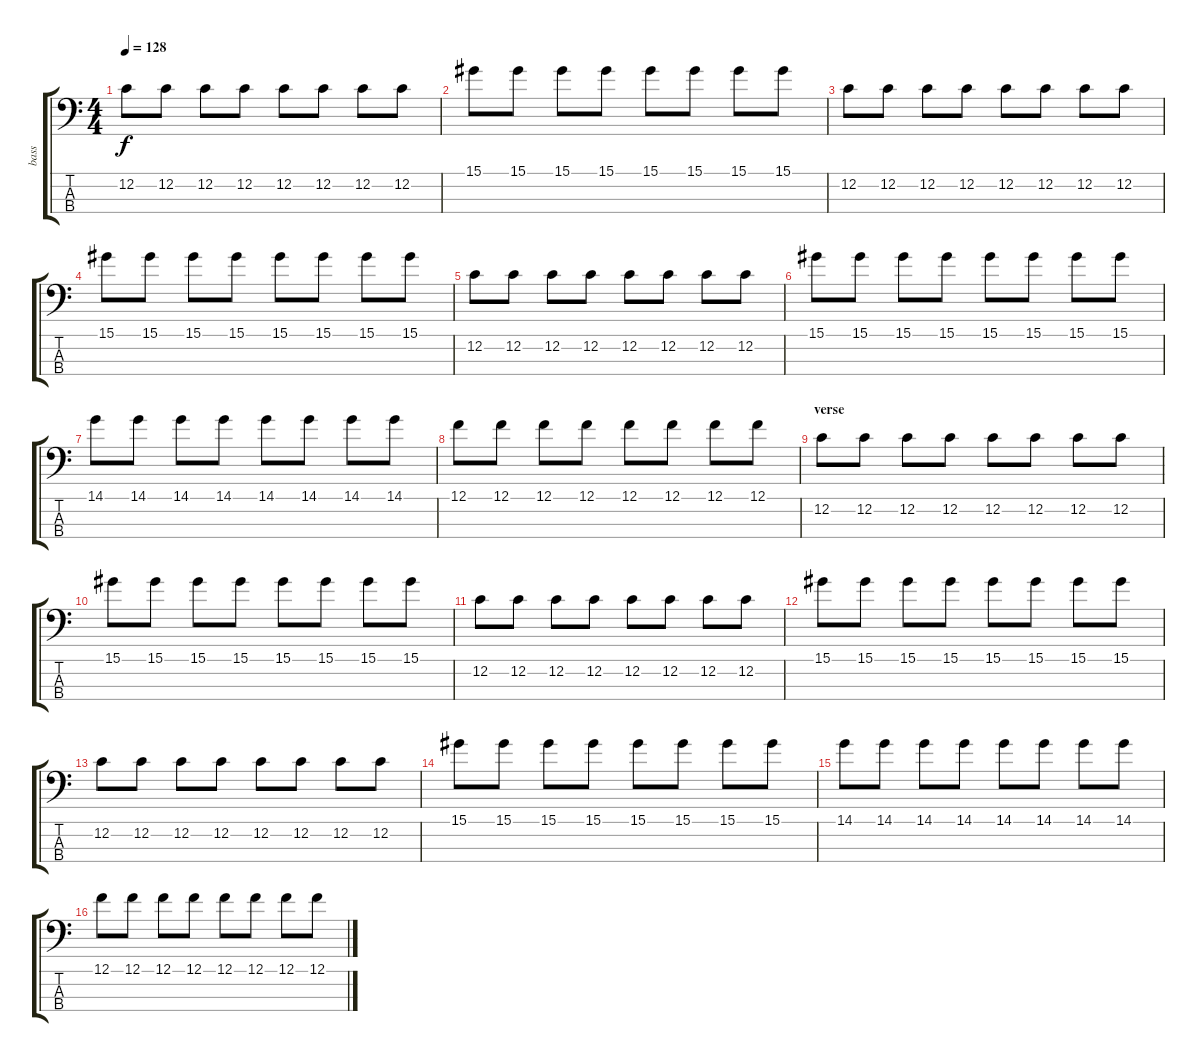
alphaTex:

\track ("bass" "bass") {instrument electricbasspick}
\staff {score tabs}
\tuning (F2 C2 G1 D1) {hide}
\ts (4 4)
\tempo 128
\clef f4
\ks c
12.2.8{dy f instrument electricbasspick} 12.2.8 12.2.8 12.2.8 12.2.8 12.2.8 12.2.8 12.2.8 |
15.1.8 15.1.8 15.1.8 15.1.8 15.1.8 15.1.8 15.1.8 15.1.8 |
12.2.8 12.2.8 12.2.8 12.2.8 12.2.8 12.2.8 12.2.8 12.2.8 |
15.1.8 15.1.8 15.1.8 15.1.8 15.1.8 15.1.8 15.1.8 15.1.8 |
12.2.8 12.2.8 12.2.8 12.2.8 12.2.8 12.2.8 12.2.8 12.2.8 |
15.1.8 15.1.8 15.1.8 15.1.8 15.1.8 15.1.8 15.1.8 15.1.8 |
14.1.8 14.1.8 14.1.8 14.1.8 14.1.8 14.1.8 14.1.8 14.1.8 |
12.1.8 12.1.8 12.1.8 12.1.8 12.1.8 12.1.8 12.1.8 12.1.8 |
\section ("" "verse")
12.2.8 12.2.8 12.2.8 12.2.8 12.2.8 12.2.8 12.2.8 12.2.8 |
15.1.8 15.1.8 15.1.8 15.1.8 15.1.8 15.1.8 15.1.8 15.1.8 |
12.2.8 12.2.8 12.2.8 12.2.8 12.2.8 12.2.8 12.2.8 12.2.8 |
15.1.8 15.1.8 15.1.8 15.1.8 15.1.8 15.1.8 15.1.8 15.1.8 |
12.2.8 12.2.8 12.2.8 12.2.8 12.2.8 12.2.8 12.2.8 12.2.8 |
15.1.8 15.1.8 15.1.8 15.1.8 15.1.8 15.1.8 15.1.8 15.1.8 |
14.1.8 14.1.8 14.1.8 14.1.8 14.1.8 14.1.8 14.1.8 14.1.8 |
12.1.8 12.1.8 12.1.8 12.1.8 12.1.8 12.1.8 12.1.8 12.1.8
